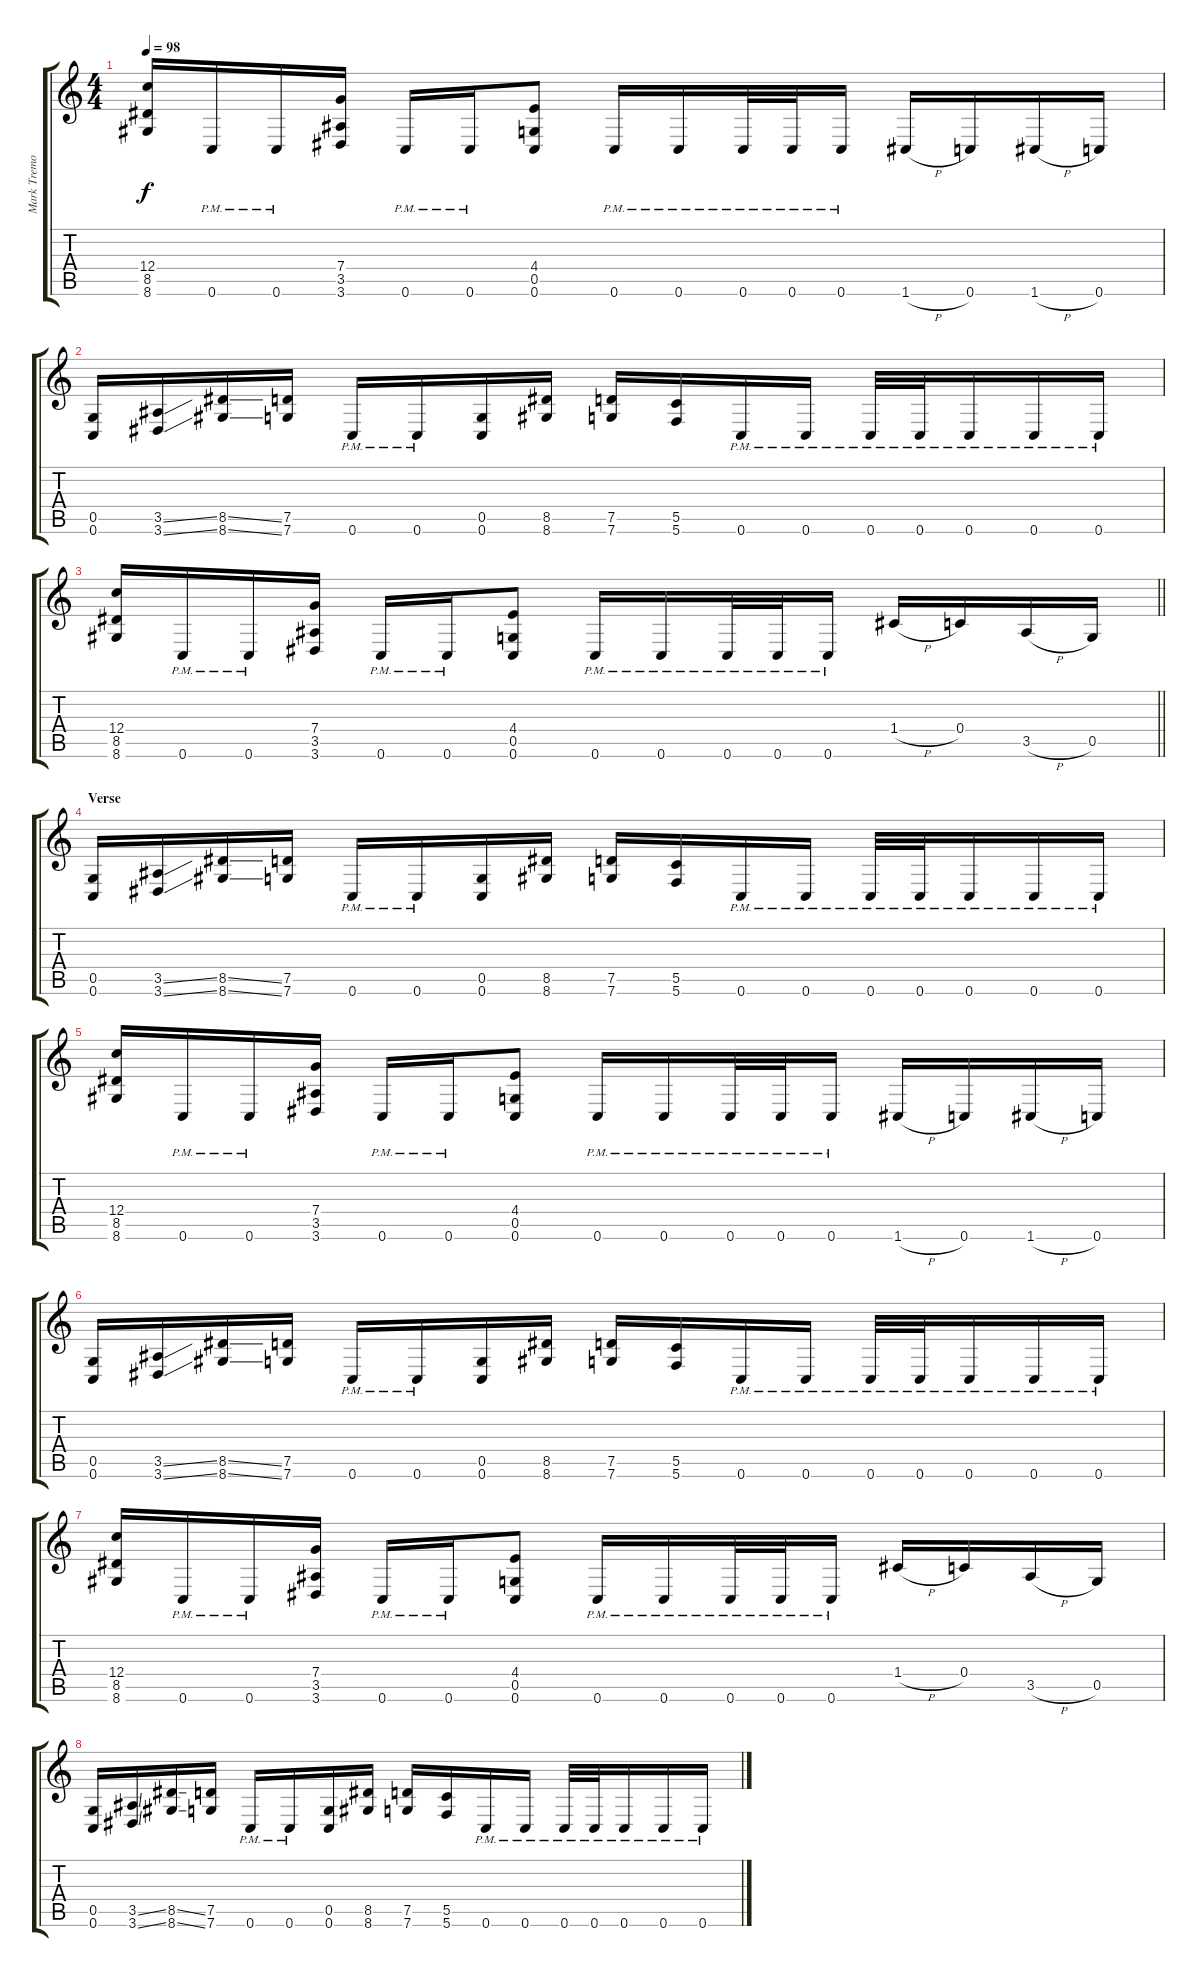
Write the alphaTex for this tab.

\track ("Mark Tremonti" "Mark Tremo") {instrument distortionguitar}
\staff {score tabs}
\tuning (D4 A3 F3 C3 G2 C2) {hide}
\ts (4 4)
\tempo 98
\clef g2
\ks c
(12.4 8.5 8.6).16{dy f} 0.6{pm}.16 0.6{pm}.16 (7.4 3.5 3.6).16 0.6{pm}.16 0.6{pm}.16 (4.4 0.5 0.6).8 0.6{pm}.16 0.6{pm}.16 0.6{pm}.32 0.6{pm}.32 0.6{pm}.16 1.6{h}.16 0.6.16 1.6{h}.16 0.6.16 |
(0.5 0.6).16 (3.5{ss} 3.6{ss}).16 (8.5{ss} 8.6{ss}).16 (7.5 7.6).16 0.6{pm}.16 0.6{pm}.16 (0.5 0.6).16 (8.5 8.6).16 (7.5 7.6).16 (5.5 5.6).16 0.6{pm}.16 0.6{pm}.16 0.6{pm}.32 0.6{pm}.32 0.6{pm}.16 0.6{pm}.16 0.6{pm}.16 |
\barLineRight lightlight
(12.4 8.5 8.6).16 0.6{pm}.16 0.6{pm}.16 (7.4 3.5 3.6).16 0.6{pm}.16 0.6{pm}.16 (4.4 0.5 0.6).8 0.6{pm}.16 0.6{pm}.16 0.6{pm}.32 0.6{pm}.32 0.6{pm}.16 1.4{h}.16 0.4.16 3.5{h}.16 0.5.16 |
\section ("" "Verse")
(0.5 0.6).16 (3.5{ss} 3.6{ss}).16 (8.5{ss} 8.6{ss}).16 (7.5 7.6).16 0.6{pm}.16 0.6{pm}.16 (0.5 0.6).16 (8.5 8.6).16 (7.5 7.6).16 (5.5 5.6).16 0.6{pm}.16 0.6{pm}.16 0.6{pm}.32 0.6{pm}.32 0.6{pm}.16 0.6{pm}.16 0.6{pm}.16 |
(12.4 8.5 8.6).16 0.6{pm}.16 0.6{pm}.16 (7.4 3.5 3.6).16 0.6{pm}.16 0.6{pm}.16 (4.4 0.5 0.6).8 0.6{pm}.16 0.6{pm}.16 0.6{pm}.32 0.6{pm}.32 0.6{pm}.16 1.6{h}.16 0.6.16 1.6{h}.16 0.6.16 |
(0.5 0.6).16 (3.5{ss} 3.6{ss}).16 (8.5{ss} 8.6{ss}).16 (7.5 7.6).16 0.6{pm}.16 0.6{pm}.16 (0.5 0.6).16 (8.5 8.6).16 (7.5 7.6).16 (5.5 5.6).16 0.6{pm}.16 0.6{pm}.16 0.6{pm}.32 0.6{pm}.32 0.6{pm}.16 0.6{pm}.16 0.6{pm}.16 |
(12.4 8.5 8.6).16 0.6{pm}.16 0.6{pm}.16 (7.4 3.5 3.6).16 0.6{pm}.16 0.6{pm}.16 (4.4 0.5 0.6).8 0.6{pm}.16 0.6{pm}.16 0.6{pm}.32 0.6{pm}.32 0.6{pm}.16 1.4{h}.16 0.4.16 3.5{h}.16 0.5.16 |
(0.5 0.6).16 (3.5{ss} 3.6{ss}).16 (8.5{ss} 8.6{ss}).16 (7.5 7.6).16 0.6{pm}.16 0.6{pm}.16 (0.5 0.6).16 (8.5 8.6).16 (7.5 7.6).16 (5.5 5.6).16 0.6{pm}.16 0.6{pm}.16 0.6{pm}.32 0.6{pm}.32 0.6{pm}.16 0.6{pm}.16 0.6{pm}.16
